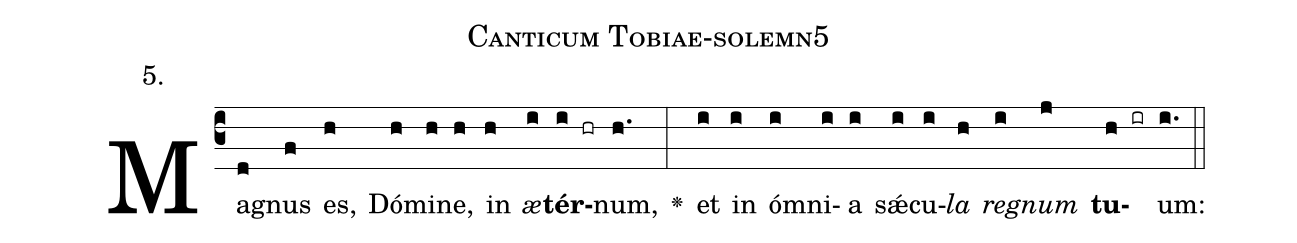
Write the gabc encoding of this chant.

name: Canticum Tobiae-solemn5;
annotation: 5.;
%%
(c3)Ma(d)gnus(f) es,(h) Dó(h)mi(h)ne,(h) in(h) <i>æ</i>(i)<b>tér</b>(i hr)num,(h.) <v>\greheightstar</v>(:) et(i) in(i) óm(i)ni(i)a(i) sǽ(i)cu(i)<i>la</i>(h) <i>re</i>(i)<i>gnum</i>(j) <b>tu</b>(h ir)um:(i.) (::)


%E(i) u(h) o(i) u(j) a(h) e.(i.) (::)
